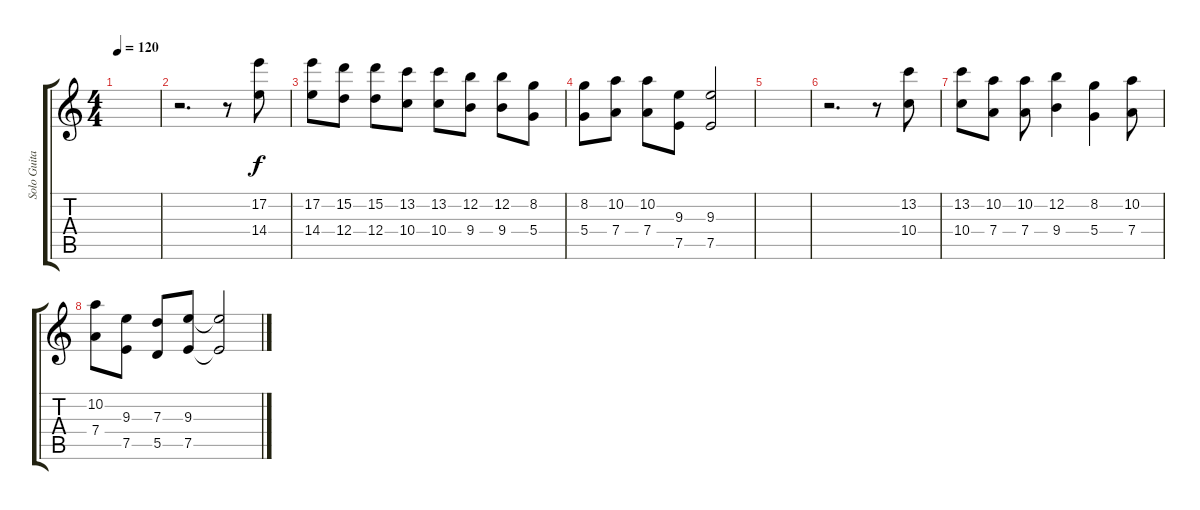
\track ("Solo Guitar 2" "Solo Guita") {instrument overdrivenguitar}
\staff {score tabs}
\tuning (E4 B3 G3 D3 A2 E2) {hide}
\ts (4 4)
\tempo 120
\clef g2
\ks c
|
r.2{d} r.8 (17.2 14.4).8 |
(17.2 14.4).8 (15.2 12.4).8 (15.2 12.4).8 (13.2 10.4).8 (13.2 10.4).8 (12.2 9.4).8 (12.2 9.4).8 (8.2 5.4).8 |
(8.2 5.4).8 (10.2 7.4).8 (10.2 7.4).8 (9.3 7.5).8 (9.3 7.5).2 |
|
r.2{d} r.8 (13.2 10.4).8 |
(13.2 10.4).8 (10.2 7.4).8 (10.2 7.4).8 (12.2 9.4).4 (8.2 5.4).4 (10.2 7.4).8 |
(10.2 7.4).8 (9.3 7.5).8 (7.3 5.5).8 (9.3 7.5).8 (9.3{t} 7.5{t}).2
